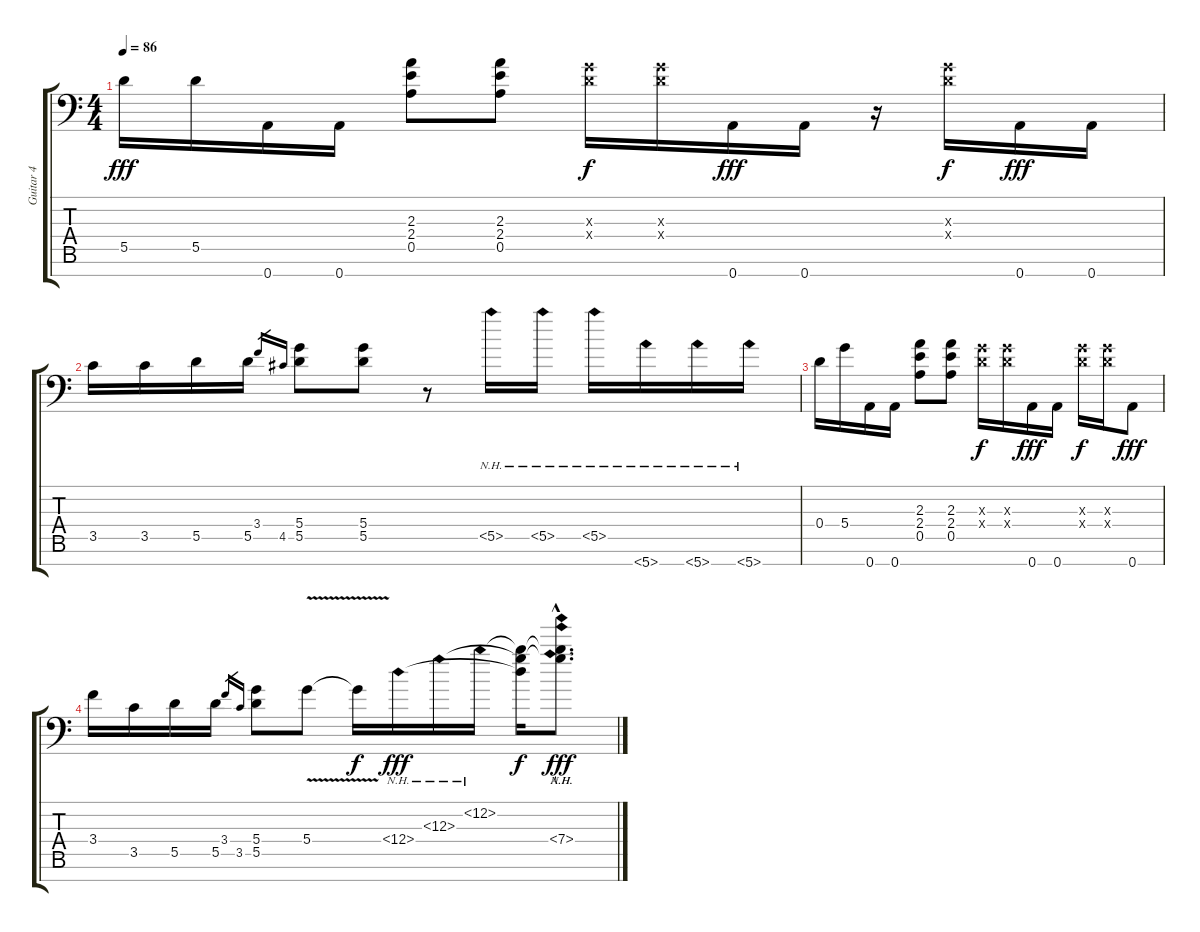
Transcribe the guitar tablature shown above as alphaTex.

\track ("Guitar 4" "Guitar 4") {instrument electricguitarclean}
\staff {score tabs}
\tuning (E4 B3 G3 D3 A2 E2 A1) {hide}
\ts (4 4)
\tempo 86
\clef f4
\ks c
5.5.16{dy fff volume 6} 5.5.16 0.7.16 0.7.16 (2.3 2.4 0.5).8 (2.3 2.4 0.5).8 (0.3{x} 0.4{x}).16{dy f} (0.3{x} 0.4{x}).16 0.7.16{dy fff} 0.7.16 r.16 (0.3{x} 0.4{x}).16{dy f} 0.7.16{dy fff} 0.7.16 |
3.5.16 3.5.16 5.5.16 5.5.16 3.4.16{gr} 4.5.16{gr} (5.4 5.5).8 (5.4 5.5).8 r.8 5.5{nh}.16 5.5{nh}.16 5.5{nh}.16 5.7{nh}.16 5.7{nh}.16 5.7{nh}.16 |
0.4.16{volume 0} 5.4.16 0.7.16 0.7.16 (2.3 2.4 0.5).8 (2.3 2.4 0.5).8 (0.3{x} 0.4{x}).16{dy f} (0.3{x} 0.4{x}).16 0.7.16{dy fff} 0.7.16 (0.3{x} 0.4{x}).16{dy f} (0.3{x} 0.4{x}).16 0.7.8{dy fff} |
3.4.16 3.5.16 5.5.16 5.5.16 3.4.16{gr} 3.5.16{gr} (5.4 5.5).8 5.4{v}.8 5.4{t}.16{dy f} 12.4{nh}.16{dy fff} 12.3{nh}.16 12.2{nh}.16 (12.2{t} 12.3{t} 12.4{t}).16{dy f} (12.2{ah 12 hac t} 12.3{ah 12 hac t} 7.4{nh hac}).8{d dy fff}
